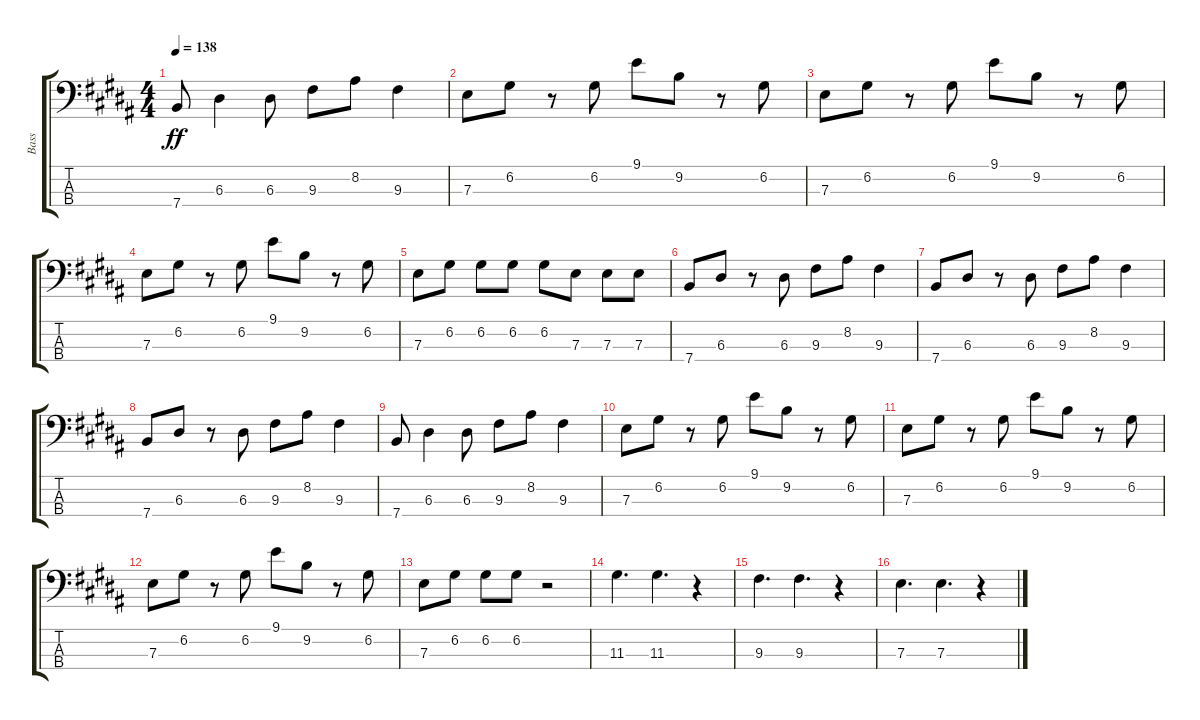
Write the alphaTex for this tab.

\track ("Bass" "Bass") {instrument electricbassfinger}
\staff {score tabs}
\tuning (G2 D2 A1 E1) {hide}
\ts (4 4)
\tempo 138
\clef f4
\ks g#minor
7.4.8{dy ff} 6.3.4 6.3.8 9.3.8 8.2.8 9.3.4 |
\ks b
7.3.8 6.2.8 r.8 6.2.8 9.1.8 9.2.8 r.8 6.2.8 |
\ks g#minor
7.3.8 6.2.8 r.8 6.2.8 9.1.8 9.2.8 r.8 6.2.8 |
\ks b
7.3.8 6.2.8 r.8 6.2.8 9.1.8 9.2.8 r.8 6.2.8 |
\ks g#minor
7.3.8 6.2.8 6.2.8 6.2.8 6.2.8 7.3.8 7.3.8 7.3.8 |
\ks b
7.4.8 6.3.8 r.8 6.3.8 9.3.8 8.2.8 9.3.4 |
\ks g#minor
7.4.8 6.3.8 r.8 6.3.8 9.3.8 8.2.8 9.3.4 |
\ks b
7.4.8 6.3.8 r.8 6.3.8 9.3.8 8.2.8 9.3.4 |
\ks g#minor
7.4.8 6.3.4 6.3.8 9.3.8 8.2.8 9.3.4 |
\ks b
7.3.8 6.2.8 r.8 6.2.8 9.1.8 9.2.8 r.8 6.2.8 |
\ks g#minor
7.3.8 6.2.8 r.8 6.2.8 9.1.8 9.2.8 r.8 6.2.8 |
\ks b
7.3.8 6.2.8 r.8 6.2.8 9.1.8 9.2.8 r.8 6.2.8 |
\ks g#minor
7.3.8 6.2.8 6.2.8 6.2.8 r.2 |
\ks b
11.3.4{d} 11.3.4{d} r.4 |
\ks g#minor
9.3.4{d} 9.3.4{d} r.4 |
7.3.4{d} 7.3.4{d} r.4
